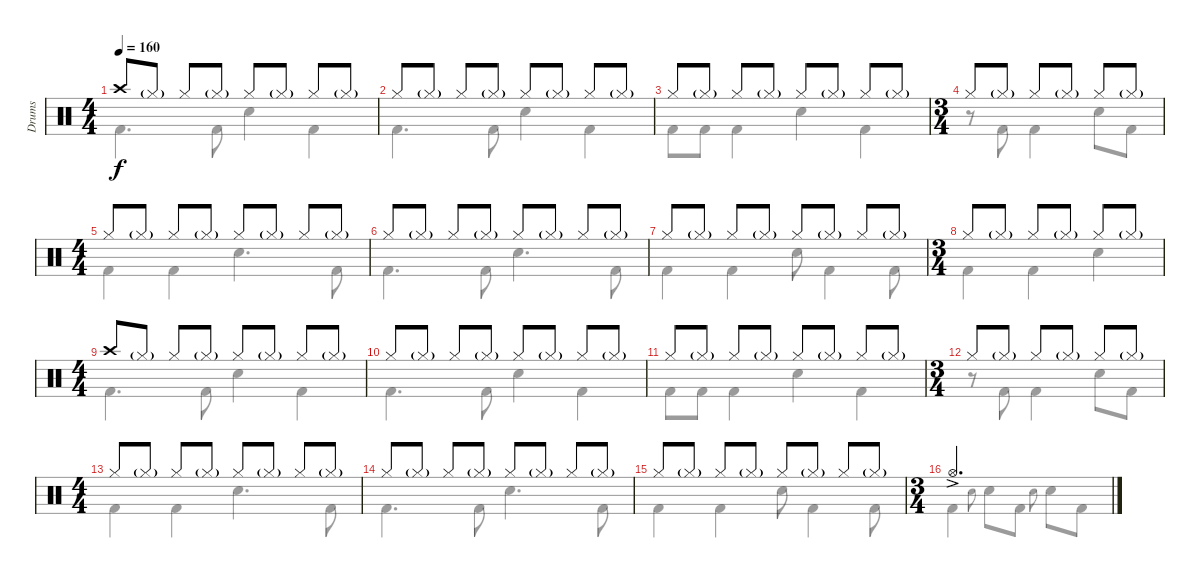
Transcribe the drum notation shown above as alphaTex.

\track ("Drums" "Drums") {instrument percussion}
\staff {score}
\articulation defaults
\voice
\ts (4 4)
\tempo 160
\clef neutral
\ks c "Crash high (hit)".8{dy f} "Hi-Hat (closed)"{g}.8 "Hi-Hat (closed)".8 "Hi-Hat (closed)"{g}.8 "Hi-Hat (closed)".8 "Hi-Hat (closed)"{g}.8 "Hi-Hat (closed)".8 "Hi-Hat (closed)"{g}.8
|
"Hi-Hat (closed)".8 "Hi-Hat (closed)"{g}.8 "Hi-Hat (closed)".8 "Hi-Hat (closed)"{g}.8 "Hi-Hat (closed)".8 "Hi-Hat (closed)"{g}.8 "Hi-Hat (closed)".8 "Hi-Hat (closed)"{g}.8 |
"Hi-Hat (closed)".8 "Hi-Hat (closed)"{g}.8 "Hi-Hat (closed)".8 "Hi-Hat (closed)"{g}.8 "Hi-Hat (closed)".8 "Hi-Hat (closed)"{g}.8 "Hi-Hat (closed)".8 "Hi-Hat (closed)"{g}.8 |
\ts (3 4)
"Hi-Hat (closed)".8 "Hi-Hat (closed)"{g}.8 "Hi-Hat (closed)".8 "Hi-Hat (closed)"{g}.8 "Hi-Hat (closed)".8 "Hi-Hat (closed)"{g}.8 |
\ts (4 4)
"Hi-Hat (closed)".8 "Hi-Hat (closed)"{g}.8 "Hi-Hat (closed)".8 "Hi-Hat (closed)"{g}.8 "Hi-Hat (closed)".8 "Hi-Hat (closed)"{g}.8 "Hi-Hat (closed)".8 "Hi-Hat (closed)"{g}.8 |
"Hi-Hat (closed)".8 "Hi-Hat (closed)"{g}.8 "Hi-Hat (closed)".8 "Hi-Hat (closed)"{g}.8 "Hi-Hat (closed)".8 "Hi-Hat (closed)"{g}.8 "Hi-Hat (closed)".8 "Hi-Hat (closed)"{g}.8 |
"Hi-Hat (closed)".8 "Hi-Hat (closed)"{g}.8 "Hi-Hat (closed)".8 "Hi-Hat (closed)"{g}.8 "Hi-Hat (closed)".8 "Hi-Hat (closed)"{g}.8 "Hi-Hat (closed)".8 "Hi-Hat (closed)"{g}.8 |
\ts (3 4)
"Hi-Hat (closed)".8 "Hi-Hat (closed)"{g}.8 "Hi-Hat (closed)".8 "Hi-Hat (closed)"{g}.8 "Hi-Hat (closed)".8 "Hi-Hat (closed)"{g}.8 |
\ts (4 4)
"Crash high (hit)".8 "Hi-Hat (closed)"{g}.8 "Hi-Hat (closed)".8 "Hi-Hat (closed)"{g}.8 "Hi-Hat (closed)".8 "Hi-Hat (closed)"{g}.8 "Hi-Hat (closed)".8 "Hi-Hat (closed)"{g}.8 |
"Hi-Hat (closed)".8 "Hi-Hat (closed)"{g}.8 "Hi-Hat (closed)".8 "Hi-Hat (closed)"{g}.8 "Hi-Hat (closed)".8 "Hi-Hat (closed)"{g}.8 "Hi-Hat (closed)".8 "Hi-Hat (closed)"{g}.8 |
"Hi-Hat (closed)".8 "Hi-Hat (closed)"{g}.8 "Hi-Hat (closed)".8 "Hi-Hat (closed)"{g}.8 "Hi-Hat (closed)".8 "Hi-Hat (closed)"{g}.8 "Hi-Hat (closed)".8 "Hi-Hat (closed)"{g}.8 |
\ts (3 4)
"Hi-Hat (closed)".8 "Hi-Hat (closed)"{g}.8 "Hi-Hat (closed)".8 "Hi-Hat (closed)"{g}.8 "Hi-Hat (closed)".8 "Hi-Hat (closed)"{g}.8 |
\ts (4 4)
"Hi-Hat (closed)".8 "Hi-Hat (closed)"{g}.8 "Hi-Hat (closed)".8 "Hi-Hat (closed)"{g}.8 "Hi-Hat (closed)".8 "Hi-Hat (closed)"{g}.8 "Hi-Hat (closed)".8 "Hi-Hat (closed)"{g}.8 |
"Hi-Hat (closed)".8 "Hi-Hat (closed)"{g}.8 "Hi-Hat (closed)".8 "Hi-Hat (closed)"{g}.8 "Hi-Hat (closed)".8 "Hi-Hat (closed)"{g}.8 "Hi-Hat (closed)".8 "Hi-Hat (closed)"{g}.8 |
"Hi-Hat (closed)".8 "Hi-Hat (closed)"{g}.8 "Hi-Hat (closed)".8 "Hi-Hat (closed)"{g}.8 "Hi-Hat (closed)".8 "Hi-Hat (closed)"{g}.8 "Hi-Hat (closed)".8 "Hi-Hat (closed)"{g}.8 |
\ts (3 4)
"Hi-Hat (open)"{ac}.2{d}
\voice
\clef neutral
\ottava regular
\simile none
\ks c "Kick (hit) 2".4{d dy f} "Kick (hit) 2".8 "Snare (hit) 2".4 "Kick (hit) 2".4
|
"Kick (hit) 2".4{d} "Kick (hit) 2".8 "Snare (hit) 2".4 "Kick (hit) 2".4 |
"Kick (hit) 2".8 "Kick (hit) 2".8 "Kick (hit) 2".4 "Snare (hit) 2".4 "Kick (hit) 2".4 |
r.8 "Kick (hit) 2".8 "Kick (hit) 2".4 "Snare (hit) 2".8 "Kick (hit) 2".8 |
"Kick (hit) 2".4 "Kick (hit) 2".4 "Snare (hit) 2".4{d} "Kick (hit) 2".8 |
"Kick (hit) 2".4{d} "Kick (hit) 2".8 "Snare (hit) 2".4{d} "Kick (hit) 2".8 |
"Kick (hit) 2".4 "Kick (hit) 2".4 "Snare (hit) 2".8 "Kick (hit) 2".4 "Kick (hit) 2".8 |
"Kick (hit) 2".4 "Kick (hit) 2".4 "Snare (hit) 2".4 |
"Kick (hit) 2".4{d} "Kick (hit) 2".8 "Snare (hit) 2".4 "Kick (hit) 2".4 |
"Kick (hit) 2".4{d} "Kick (hit) 2".8 "Snare (hit) 2".4 "Kick (hit) 2".4 |
"Kick (hit) 2".8 "Kick (hit) 2".8 "Kick (hit) 2".4 "Snare (hit) 2".4 "Kick (hit) 2".4 |
r.8 "Kick (hit) 2".8 "Kick (hit) 2".4 "Snare (hit) 2".8 "Kick (hit) 2".8 |
"Kick (hit) 2".4 "Kick (hit) 2".4 "Snare (hit) 2".4{d} "Kick (hit) 2".8 |
"Kick (hit) 2".4{d} "Kick (hit) 2".8 "Snare (hit) 2".4{d} "Kick (hit) 2".8 |
"Kick (hit) 2".4 "Kick (hit) 2".4 "Snare (hit) 2".8 "Kick (hit) 2".4 "Kick (hit) 2".8 |
"Kick (hit) 2".4 "Snare (hit)".8{gr onbeat} "Snare (hit) 2".8 "Kick (hit) 2".8 "Snare (hit)".8{gr onbeat} "Snare (hit) 2".8 "Kick (hit) 2".8
